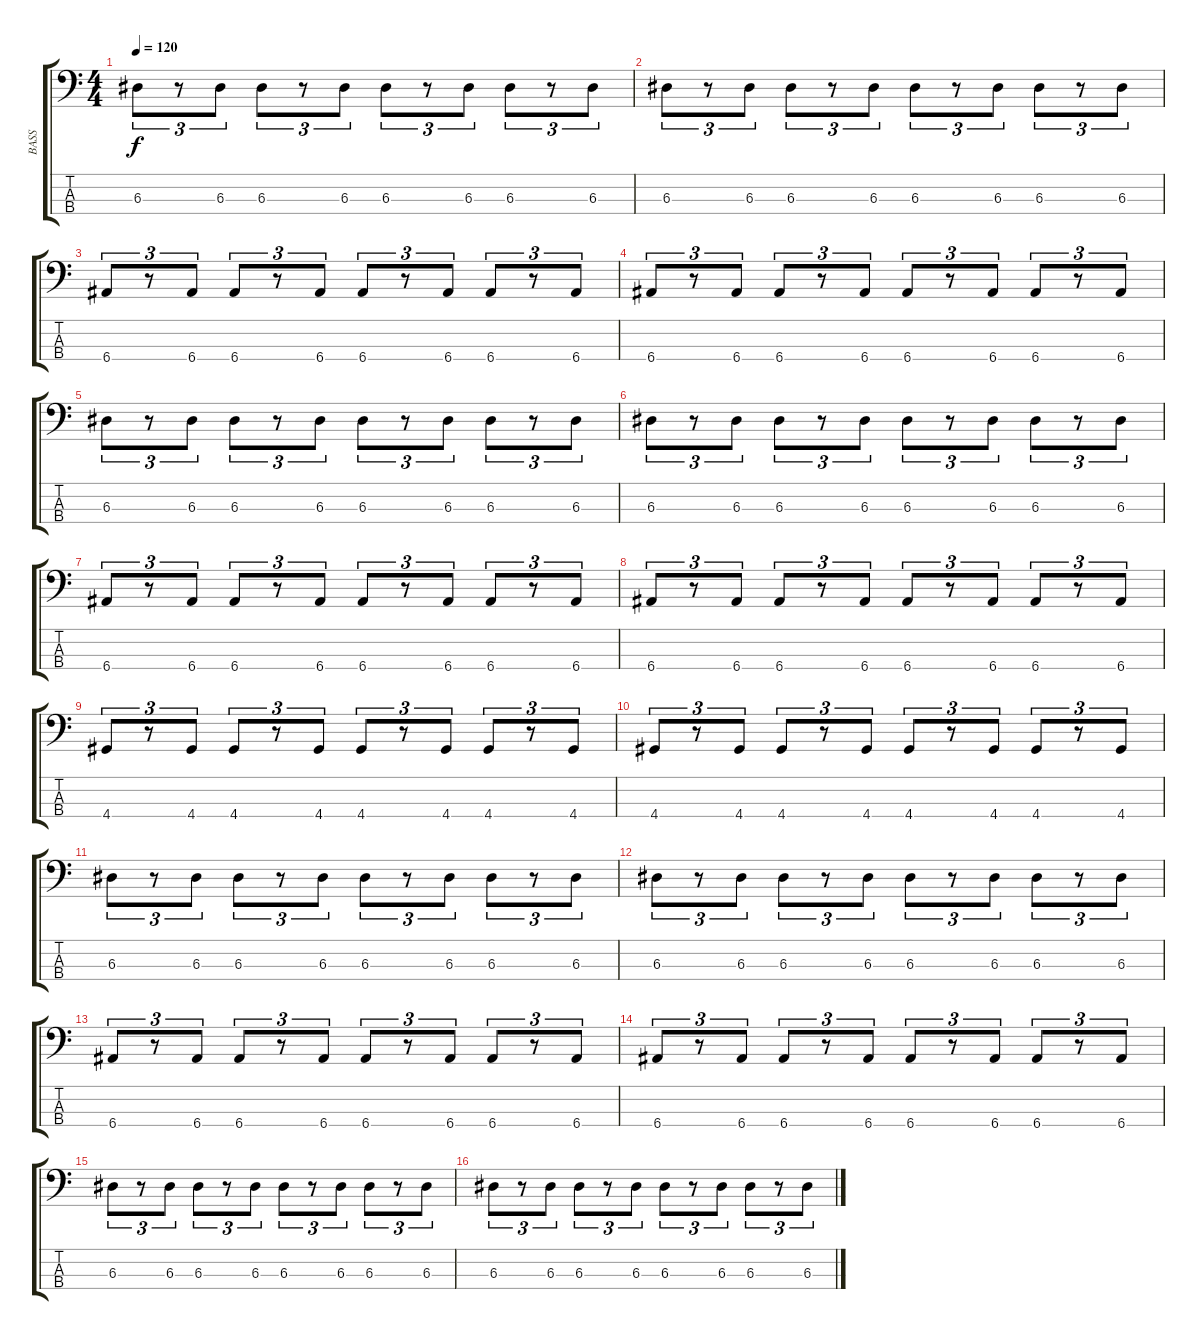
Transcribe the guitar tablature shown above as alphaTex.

\track ("BASS" "BASS") {instrument electricbassfinger}
\staff {score tabs}
\tuning (G2 D2 A1 E1) {hide}
\ts (4 4)
\tempo 120
\clef f4
\ks c
6.3.8{tu (3 2) dy f} r.8{tu (3 2)} 6.3.8{tu (3 2)} 6.3.8{tu (3 2)} r.8{tu (3 2)} 6.3.8{tu (3 2)} 6.3.8{tu (3 2)} r.8{tu (3 2)} 6.3.8{tu (3 2)} 6.3.8{tu (3 2)} r.8{tu (3 2)} 6.3.8{tu (3 2)} |
6.3.8{tu (3 2)} r.8{tu (3 2)} 6.3.8{tu (3 2)} 6.3.8{tu (3 2)} r.8{tu (3 2)} 6.3.8{tu (3 2)} 6.3.8{tu (3 2)} r.8{tu (3 2)} 6.3.8{tu (3 2)} 6.3.8{tu (3 2)} r.8{tu (3 2)} 6.3.8{tu (3 2)} |
6.4.8{tu (3 2)} r.8{tu (3 2)} 6.4.8{tu (3 2)} 6.4.8{tu (3 2)} r.8{tu (3 2)} 6.4.8{tu (3 2)} 6.4.8{tu (3 2)} r.8{tu (3 2)} 6.4.8{tu (3 2)} 6.4.8{tu (3 2)} r.8{tu (3 2)} 6.4.8{tu (3 2)} |
6.4.8{tu (3 2)} r.8{tu (3 2)} 6.4.8{tu (3 2)} 6.4.8{tu (3 2)} r.8{tu (3 2)} 6.4.8{tu (3 2)} 6.4.8{tu (3 2)} r.8{tu (3 2)} 6.4.8{tu (3 2)} 6.4.8{tu (3 2)} r.8{tu (3 2)} 6.4.8{tu (3 2)} |
6.3.8{tu (3 2)} r.8{tu (3 2)} 6.3.8{tu (3 2)} 6.3.8{tu (3 2)} r.8{tu (3 2)} 6.3.8{tu (3 2)} 6.3.8{tu (3 2)} r.8{tu (3 2)} 6.3.8{tu (3 2)} 6.3.8{tu (3 2)} r.8{tu (3 2)} 6.3.8{tu (3 2)} |
6.3.8{tu (3 2)} r.8{tu (3 2)} 6.3.8{tu (3 2)} 6.3.8{tu (3 2)} r.8{tu (3 2)} 6.3.8{tu (3 2)} 6.3.8{tu (3 2)} r.8{tu (3 2)} 6.3.8{tu (3 2)} 6.3.8{tu (3 2)} r.8{tu (3 2)} 6.3.8{tu (3 2)} |
6.4.8{tu (3 2)} r.8{tu (3 2)} 6.4.8{tu (3 2)} 6.4.8{tu (3 2)} r.8{tu (3 2)} 6.4.8{tu (3 2)} 6.4.8{tu (3 2)} r.8{tu (3 2)} 6.4.8{tu (3 2)} 6.4.8{tu (3 2)} r.8{tu (3 2)} 6.4.8{tu (3 2)} |
6.4.8{tu (3 2)} r.8{tu (3 2)} 6.4.8{tu (3 2)} 6.4.8{tu (3 2)} r.8{tu (3 2)} 6.4.8{tu (3 2)} 6.4.8{tu (3 2)} r.8{tu (3 2)} 6.4.8{tu (3 2)} 6.4.8{tu (3 2)} r.8{tu (3 2)} 6.4.8{tu (3 2)} |
4.4.8{tu (3 2)} r.8{tu (3 2)} 4.4.8{tu (3 2)} 4.4.8{tu (3 2)} r.8{tu (3 2)} 4.4.8{tu (3 2)} 4.4.8{tu (3 2)} r.8{tu (3 2)} 4.4.8{tu (3 2)} 4.4.8{tu (3 2)} r.8{tu (3 2)} 4.4.8{tu (3 2)} |
4.4.8{tu (3 2)} r.8{tu (3 2)} 4.4.8{tu (3 2)} 4.4.8{tu (3 2)} r.8{tu (3 2)} 4.4.8{tu (3 2)} 4.4.8{tu (3 2)} r.8{tu (3 2)} 4.4.8{tu (3 2)} 4.4.8{tu (3 2)} r.8{tu (3 2)} 4.4.8{tu (3 2)} |
6.3.8{tu (3 2)} r.8{tu (3 2)} 6.3.8{tu (3 2)} 6.3.8{tu (3 2)} r.8{tu (3 2)} 6.3.8{tu (3 2)} 6.3.8{tu (3 2)} r.8{tu (3 2)} 6.3.8{tu (3 2)} 6.3.8{tu (3 2)} r.8{tu (3 2)} 6.3.8{tu (3 2)} |
6.3.8{tu (3 2)} r.8{tu (3 2)} 6.3.8{tu (3 2)} 6.3.8{tu (3 2)} r.8{tu (3 2)} 6.3.8{tu (3 2)} 6.3.8{tu (3 2)} r.8{tu (3 2)} 6.3.8{tu (3 2)} 6.3.8{tu (3 2)} r.8{tu (3 2)} 6.3.8{tu (3 2)} |
6.4.8{tu (3 2)} r.8{tu (3 2)} 6.4.8{tu (3 2)} 6.4.8{tu (3 2)} r.8{tu (3 2)} 6.4.8{tu (3 2)} 6.4.8{tu (3 2)} r.8{tu (3 2)} 6.4.8{tu (3 2)} 6.4.8{tu (3 2)} r.8{tu (3 2)} 6.4.8{tu (3 2)} |
6.4.8{tu (3 2)} r.8{tu (3 2)} 6.4.8{tu (3 2)} 6.4.8{tu (3 2)} r.8{tu (3 2)} 6.4.8{tu (3 2)} 6.4.8{tu (3 2)} r.8{tu (3 2)} 6.4.8{tu (3 2)} 6.4.8{tu (3 2)} r.8{tu (3 2)} 6.4.8{tu (3 2)} |
6.3.8{tu (3 2)} r.8{tu (3 2)} 6.3.8{tu (3 2)} 6.3.8{tu (3 2)} r.8{tu (3 2)} 6.3.8{tu (3 2)} 6.3.8{tu (3 2)} r.8{tu (3 2)} 6.3.8{tu (3 2)} 6.3.8{tu (3 2)} r.8{tu (3 2)} 6.3.8{tu (3 2)} |
6.3.8{tu (3 2)} r.8{tu (3 2)} 6.3.8{tu (3 2)} 6.3.8{tu (3 2)} r.8{tu (3 2)} 6.3.8{tu (3 2)} 6.3.8{tu (3 2)} r.8{tu (3 2)} 6.3.8{tu (3 2)} 6.3.8{tu (3 2)} r.8{tu (3 2)} 6.3.8{tu (3 2)}
